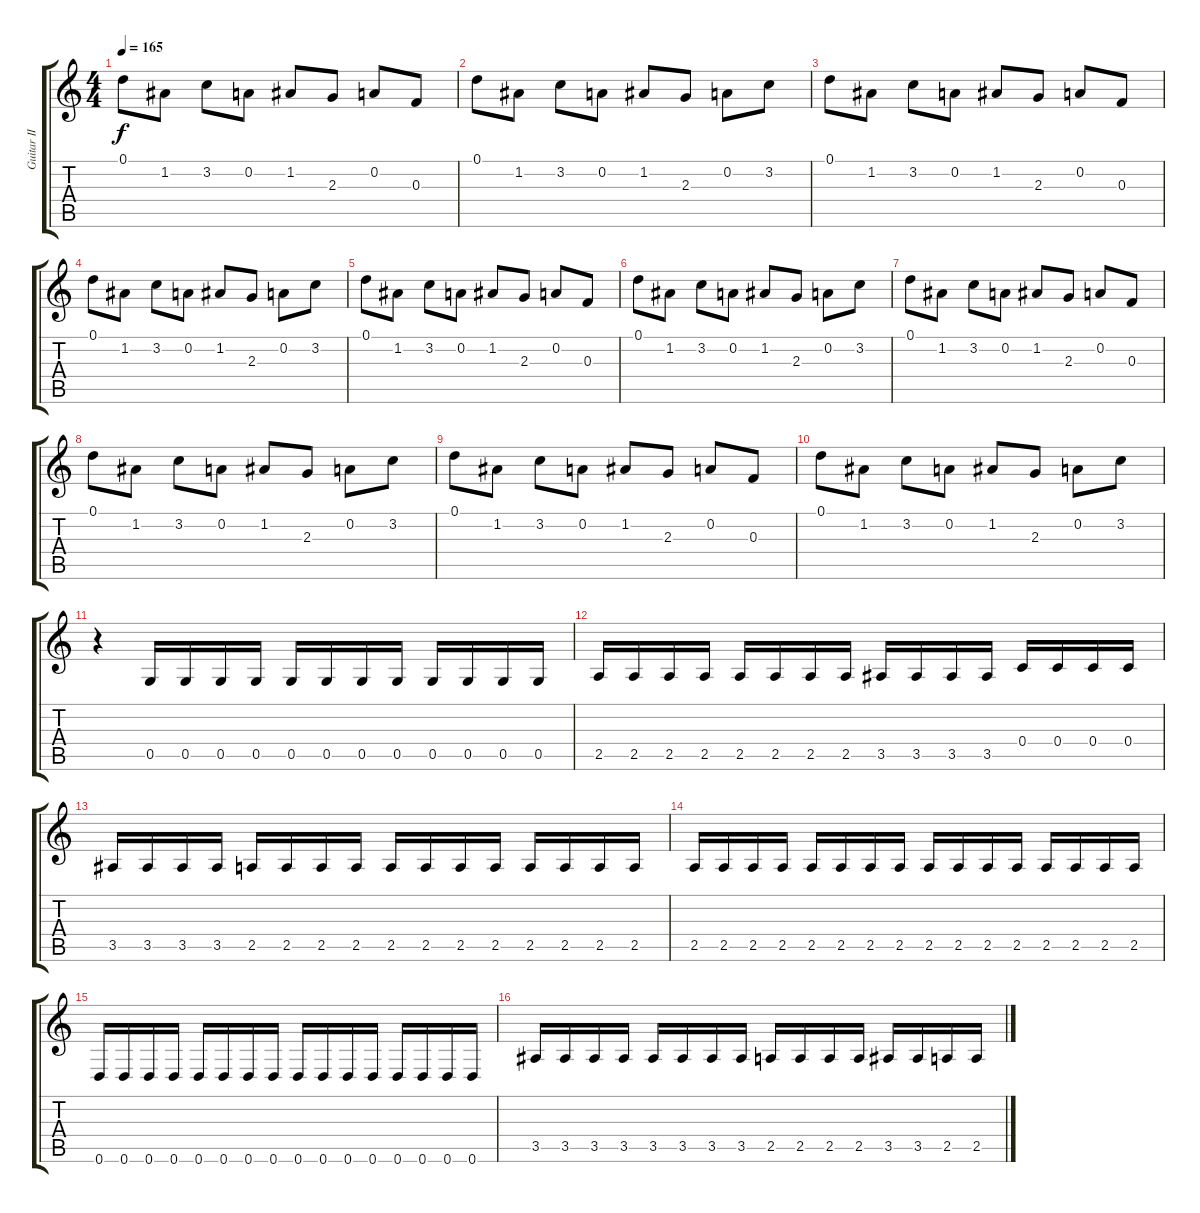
\track ("Guitar II" "Guitar II") {instrument distortionguitar}
\staff {score tabs}
\tuning (D4 A3 F3 C3 G2 D2) {hide}
\ts (4 4)
\tempo 165
\clef g2
\ks c
0.1.8{dy f} 1.2.8 3.2.8 0.2.8 1.2.8 2.3.8 0.2.8 0.3.8 |
0.1.8 1.2.8 3.2.8 0.2.8 1.2.8 2.3.8 0.2.8 3.2.8 |
0.1.8 1.2.8 3.2.8 0.2.8 1.2.8 2.3.8 0.2.8 0.3.8 |
0.1.8 1.2.8 3.2.8 0.2.8 1.2.8 2.3.8 0.2.8 3.2.8 |
0.1.8 1.2.8 3.2.8 0.2.8 1.2.8 2.3.8 0.2.8 0.3.8 |
0.1.8 1.2.8 3.2.8 0.2.8 1.2.8 2.3.8 0.2.8 3.2.8 |
0.1.8 1.2.8 3.2.8 0.2.8 1.2.8 2.3.8 0.2.8 0.3.8 |
0.1.8 1.2.8 3.2.8 0.2.8 1.2.8 2.3.8 0.2.8 3.2.8 |
0.1.8 1.2.8 3.2.8 0.2.8 1.2.8 2.3.8 0.2.8 0.3.8 |
0.1.8 1.2.8 3.2.8 0.2.8 1.2.8 2.3.8 0.2.8 3.2.8 |
r.4 0.5.16 0.5.16 0.5.16 0.5.16 0.5.16 0.5.16 0.5.16 0.5.16 0.5.16 0.5.16 0.5.16 0.5.16 |
2.5.16 2.5.16 2.5.16 2.5.16 2.5.16 2.5.16 2.5.16 2.5.16 3.5.16 3.5.16 3.5.16 3.5.16 0.4.16 0.4.16 0.4.16 0.4.16 |
3.5.16 3.5.16 3.5.16 3.5.16 2.5.16 2.5.16 2.5.16 2.5.16 2.5.16 2.5.16 2.5.16 2.5.16 2.5.16 2.5.16 2.5.16 2.5.16 |
2.5.16 2.5.16 2.5.16 2.5.16 2.5.16 2.5.16 2.5.16 2.5.16 2.5.16 2.5.16 2.5.16 2.5.16 2.5.16 2.5.16 2.5.16 2.5.16 |
0.6.16 0.6.16 0.6.16 0.6.16 0.6.16 0.6.16 0.6.16 0.6.16 0.6.16 0.6.16 0.6.16 0.6.16 0.6.16 0.6.16 0.6.16 0.6.16 |
3.5.16 3.5.16 3.5.16 3.5.16 3.5.16 3.5.16 3.5.16 3.5.16 2.5.16 2.5.16 2.5.16 2.5.16 3.5.16 3.5.16 2.5.16 2.5.16
